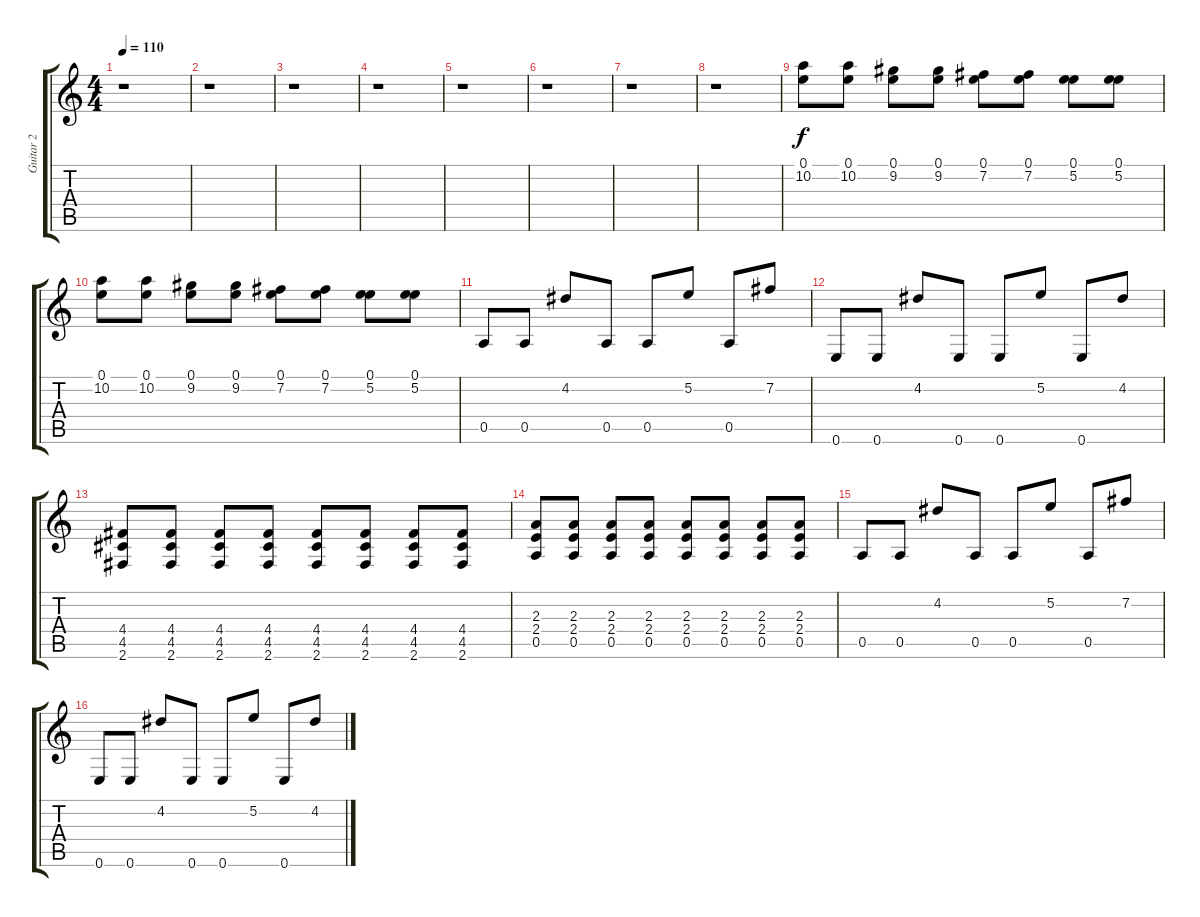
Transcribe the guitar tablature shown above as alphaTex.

\track ("Guitar 2" "Guitar 2") {instrument distortionguitar}
\staff {score tabs}
\tuning (E4 B3 G3 D3 A2 E2) {hide}
\ts (4 4)
\tempo 110
\clef g2
\ks c
r.1{dy f} |
r.1 |
r.1 |
r.1 |
r.1 |
r.1 |
r.1 |
r.1 |
(0.1 10.2).8 (0.1 10.2).8 (0.1 9.2).8 (0.1 9.2).8 (0.1 7.2).8 (0.1 7.2).8 (0.1 5.2).8 (0.1 5.2).8 |
(0.1 10.2).8 (0.1 10.2).8 (0.1 9.2).8 (0.1 9.2).8 (0.1 7.2).8 (0.1 7.2).8 (0.1 5.2).8 (0.1 5.2).8 |
0.5.8 0.5.8 4.2.8 0.5.8 0.5.8 5.2.8 0.5.8 7.2.8 |
0.6.8 0.6.8 4.2.8 0.6.8 0.6.8 5.2.8 0.6.8 4.2.8 |
(4.4 4.5 2.6).8 (4.4 4.5 2.6).8 (4.4 4.5 2.6).8 (4.4 4.5 2.6).8 (4.4 4.5 2.6).8 (4.4 4.5 2.6).8 (4.4 4.5 2.6).8 (4.4 4.5 2.6).8 |
(2.3 2.4 0.5).8 (2.3 2.4 0.5).8 (2.3 2.4 0.5).8 (2.3 2.4 0.5).8 (2.3 2.4 0.5).8 (2.3 2.4 0.5).8 (2.3 2.4 0.5).8 (2.3 2.4 0.5).8 |
0.5.8 0.5.8 4.2.8 0.5.8 0.5.8 5.2.8 0.5.8 7.2.8 |
0.6.8 0.6.8 4.2.8 0.6.8 0.6.8 5.2.8 0.6.8 4.2.8
